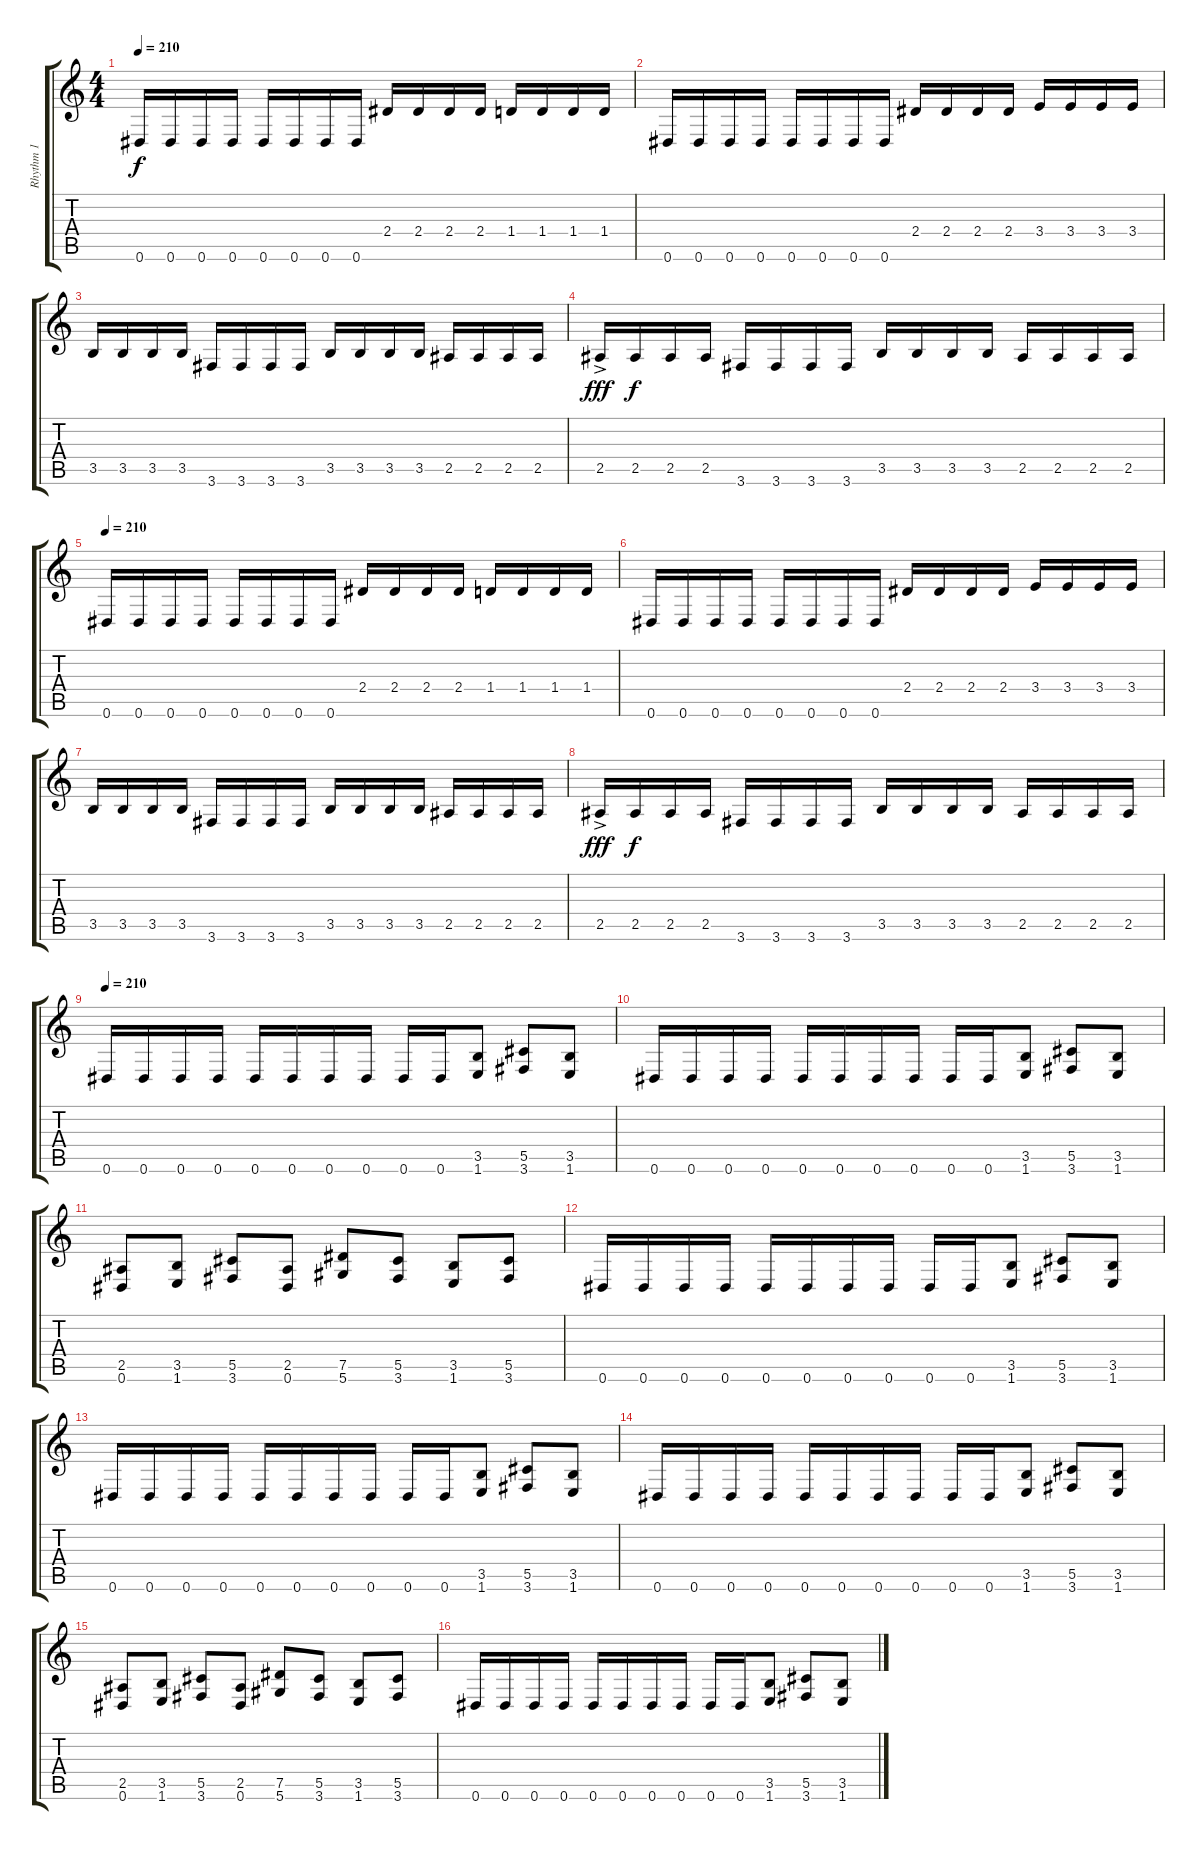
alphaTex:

\track ("Rhythm 1" "Rhythm 1") {instrument distortionguitar}
\staff {score tabs}
\tuning (Eb4 Bb3 Gb3 Db3 Ab2 Eb2) {hide}
\ts (4 4)
\tempo 210
\clef g2
\ks c
0.6.16{dy f} 0.6.16 0.6.16 0.6.16 0.6.16 0.6.16 0.6.16 0.6.16 2.4.16 2.4.16 2.4.16 2.4.16 1.4.16 1.4.16 1.4.16 1.4.16 |
0.6.16 0.6.16 0.6.16 0.6.16 0.6.16 0.6.16 0.6.16 0.6.16 2.4.16 2.4.16 2.4.16 2.4.16 3.4.16 3.4.16 3.4.16 3.4.16 |
3.5.16 3.5.16 3.5.16 3.5.16 3.6.16 3.6.16 3.6.16 3.6.16 3.5.16 3.5.16 3.5.16 3.5.16 2.5.16 2.5.16 2.5.16 2.5.16 |
2.5{ac}.16{dy fff} 2.5.16{dy f} 2.5.16 2.5.16 3.6.16 3.6.16 3.6.16 3.6.16 3.5.16 3.5.16 3.5.16 3.5.16 2.5.16 2.5.16 2.5.16 2.5.16 |
\tempo 210
0.6.16 0.6.16 0.6.16 0.6.16 0.6.16 0.6.16 0.6.16 0.6.16 2.4.16 2.4.16 2.4.16 2.4.16 1.4.16 1.4.16 1.4.16 1.4.16 |
0.6.16 0.6.16 0.6.16 0.6.16 0.6.16 0.6.16 0.6.16 0.6.16 2.4.16 2.4.16 2.4.16 2.4.16 3.4.16 3.4.16 3.4.16 3.4.16 |
3.5.16 3.5.16 3.5.16 3.5.16 3.6.16 3.6.16 3.6.16 3.6.16 3.5.16 3.5.16 3.5.16 3.5.16 2.5.16 2.5.16 2.5.16 2.5.16 |
2.5{ac}.16{dy fff} 2.5.16{dy f} 2.5.16 2.5.16 3.6.16 3.6.16 3.6.16 3.6.16 3.5.16 3.5.16 3.5.16 3.5.16 2.5.16 2.5.16 2.5.16 2.5.16 |
\tempo 210
0.6.16 0.6.16 0.6.16 0.6.16 0.6.16 0.6.16 0.6.16 0.6.16 0.6.16 0.6.16 (3.5 1.6).8 (5.5 3.6).8 (3.5 1.6).8 |
0.6.16 0.6.16 0.6.16 0.6.16 0.6.16 0.6.16 0.6.16 0.6.16 0.6.16 0.6.16 (3.5 1.6).8 (5.5 3.6).8 (3.5 1.6).8 |
(2.5 0.6).8 (3.5 1.6).8 (5.5 3.6).8 (2.5 0.6).8 (7.5 5.6).8 (5.5 3.6).8 (3.5 1.6).8 (5.5 3.6).8 |
0.6.16 0.6.16 0.6.16 0.6.16 0.6.16 0.6.16 0.6.16 0.6.16 0.6.16 0.6.16 (3.5 1.6).8 (5.5 3.6).8 (3.5 1.6).8 |
0.6.16 0.6.16 0.6.16 0.6.16 0.6.16 0.6.16 0.6.16 0.6.16 0.6.16 0.6.16 (3.5 1.6).8 (5.5 3.6).8 (3.5 1.6).8 |
0.6.16 0.6.16 0.6.16 0.6.16 0.6.16 0.6.16 0.6.16 0.6.16 0.6.16 0.6.16 (3.5 1.6).8 (5.5 3.6).8 (3.5 1.6).8 |
(2.5 0.6).8 (3.5 1.6).8 (5.5 3.6).8 (2.5 0.6).8 (7.5 5.6).8 (5.5 3.6).8 (3.5 1.6).8 (5.5 3.6).8 |
0.6.16 0.6.16 0.6.16 0.6.16 0.6.16 0.6.16 0.6.16 0.6.16 0.6.16 0.6.16 (3.5 1.6).8 (5.5 3.6).8 (3.5 1.6).8
